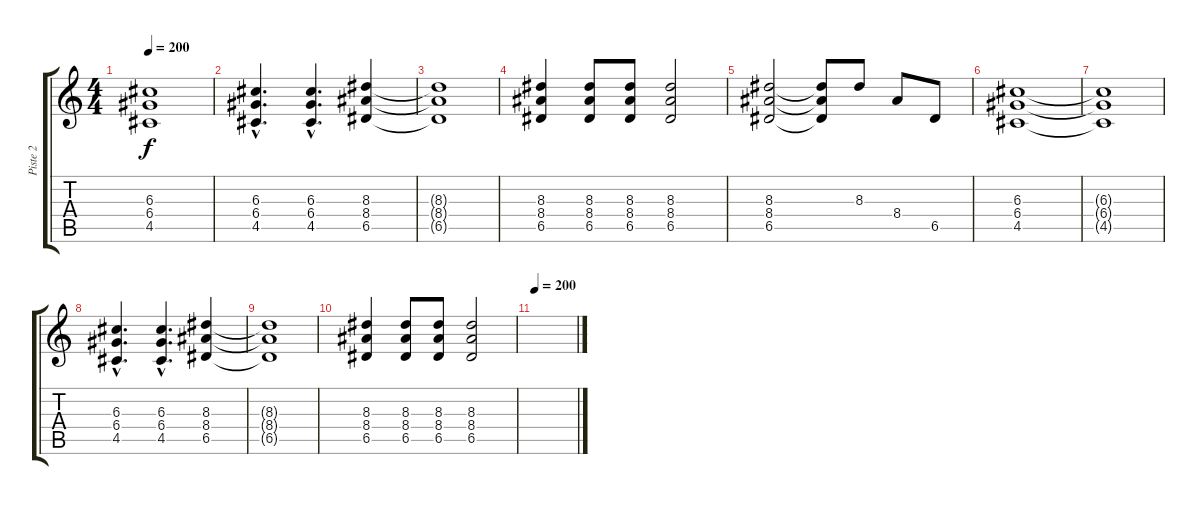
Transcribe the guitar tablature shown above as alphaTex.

\track ("Piste 2" "Piste 2") {instrument overdrivenguitar}
\staff {score tabs}
\tuning (E4 B3 G3 D3 A2 E2) {hide}
\ts (4 4)
\tempo 200
\clef g2
\ks c
(6.3{t} 6.4{t} 4.5{t}).1{dy f} |
(6.3{hac} 6.4{hac} 4.5{hac}).4{d} (6.3{hac} 6.4{hac} 4.5{hac}).4{d} (8.3 8.4 6.5).4 |
(8.3{t} 8.4{t} 6.5{t}).1 |
(8.3 8.4 6.5).4 (8.3 8.4 6.5).8 (8.3 8.4 6.5).8 (8.3 8.4 6.5).2 |
(8.3 8.4 6.5).2 (8.3{t} 8.4{t} 6.5{t}).8 8.3.8 8.4.8 6.5.8 |
(6.3 6.4 4.5).1 |
(6.3{t} 6.4{t} 4.5{t}).1 |
(6.3{hac} 6.4{hac} 4.5{hac}).4{d} (6.3{hac} 6.4{hac} 4.5{hac}).4{d} (8.3 8.4 6.5).4 |
(8.3{t} 8.4{t} 6.5{t}).1 |
(8.3 8.4 6.5).4 (8.3 8.4 6.5).8 (8.3 8.4 6.5).8 (8.3 8.4 6.5).2 |
\tempo 200
